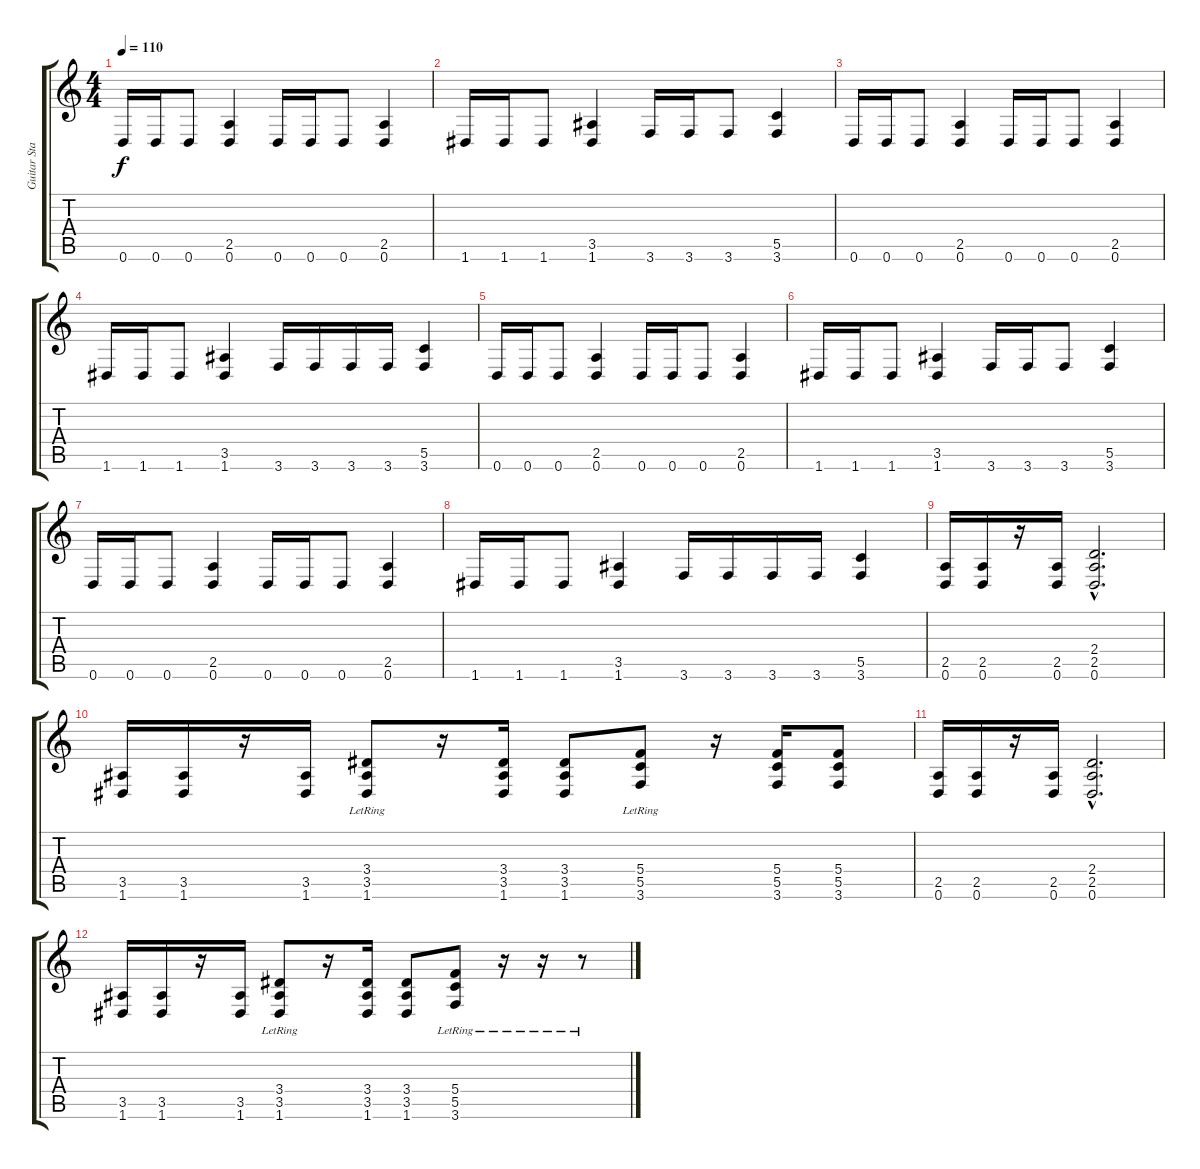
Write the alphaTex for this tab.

\track ("Guitar Standard" "Guitar Sta") {instrument distortionguitar}
\staff {score tabs}
\tuning (D4 A3 F3 C3 G2 D2) {hide}
\ts (4 4)
\tempo 110
\clef g2
\ks c
0.6.16{dy f} 0.6.16 0.6.8 (2.5 0.6).4 0.6.16 0.6.16 0.6.8 (2.5 0.6).4 |
1.6.16 1.6.16 1.6.8 (3.5 1.6).4 3.6.16 3.6.16 3.6.8 (5.5 3.6).4 |
0.6.16 0.6.16 0.6.8 (2.5 0.6).4 0.6.16 0.6.16 0.6.8 (2.5 0.6).4 |
1.6.16 1.6.16 1.6.8 (3.5 1.6).4 3.6.16 3.6.16 3.6.16 3.6.16 (5.5 3.6).4 |
0.6.16 0.6.16 0.6.8 (2.5 0.6).4 0.6.16 0.6.16 0.6.8 (2.5 0.6).4 |
1.6.16 1.6.16 1.6.8 (3.5 1.6).4 3.6.16 3.6.16 3.6.8 (5.5 3.6).4 |
0.6.16 0.6.16 0.6.8 (2.5 0.6).4 0.6.16 0.6.16 0.6.8 (2.5 0.6).4 |
1.6.16 1.6.16 1.6.8 (3.5 1.6).4 3.6.16 3.6.16 3.6.16 3.6.16 (5.5 3.6).4 |
(2.5 0.6).16 (2.5 0.6).16 r.16 (2.5 0.6).16 (2.4{hac} 2.5{hac} 0.6{hac}).2{d} |
(3.5 1.6).16 (3.5 1.6).16 r.16 (3.5 1.6).16 (3.4{lr} 3.5{lr} 1.6).8 r.16 (3.4 3.5 1.6).16 (3.4 3.5 1.6).8 (5.4{lr} 5.5{lr} 3.6).8 r.16 (5.4 5.5 3.6).16 (5.4 5.5 3.6).8 |
(2.5 0.6).16 (2.5 0.6).16 r.16 (2.5 0.6).16 (2.4{hac} 2.5{hac} 0.6{hac}).2{d} |
(3.5 1.6).16 (3.5 1.6).16 r.16 (3.5 1.6).16 (3.4{lr} 3.5{lr} 1.6).8 r.16 (3.4 3.5 1.6).16 (3.4 3.5 1.6).8 (5.4{lr} 5.5{lr} 3.6).8 r.16 r.16 r.8
